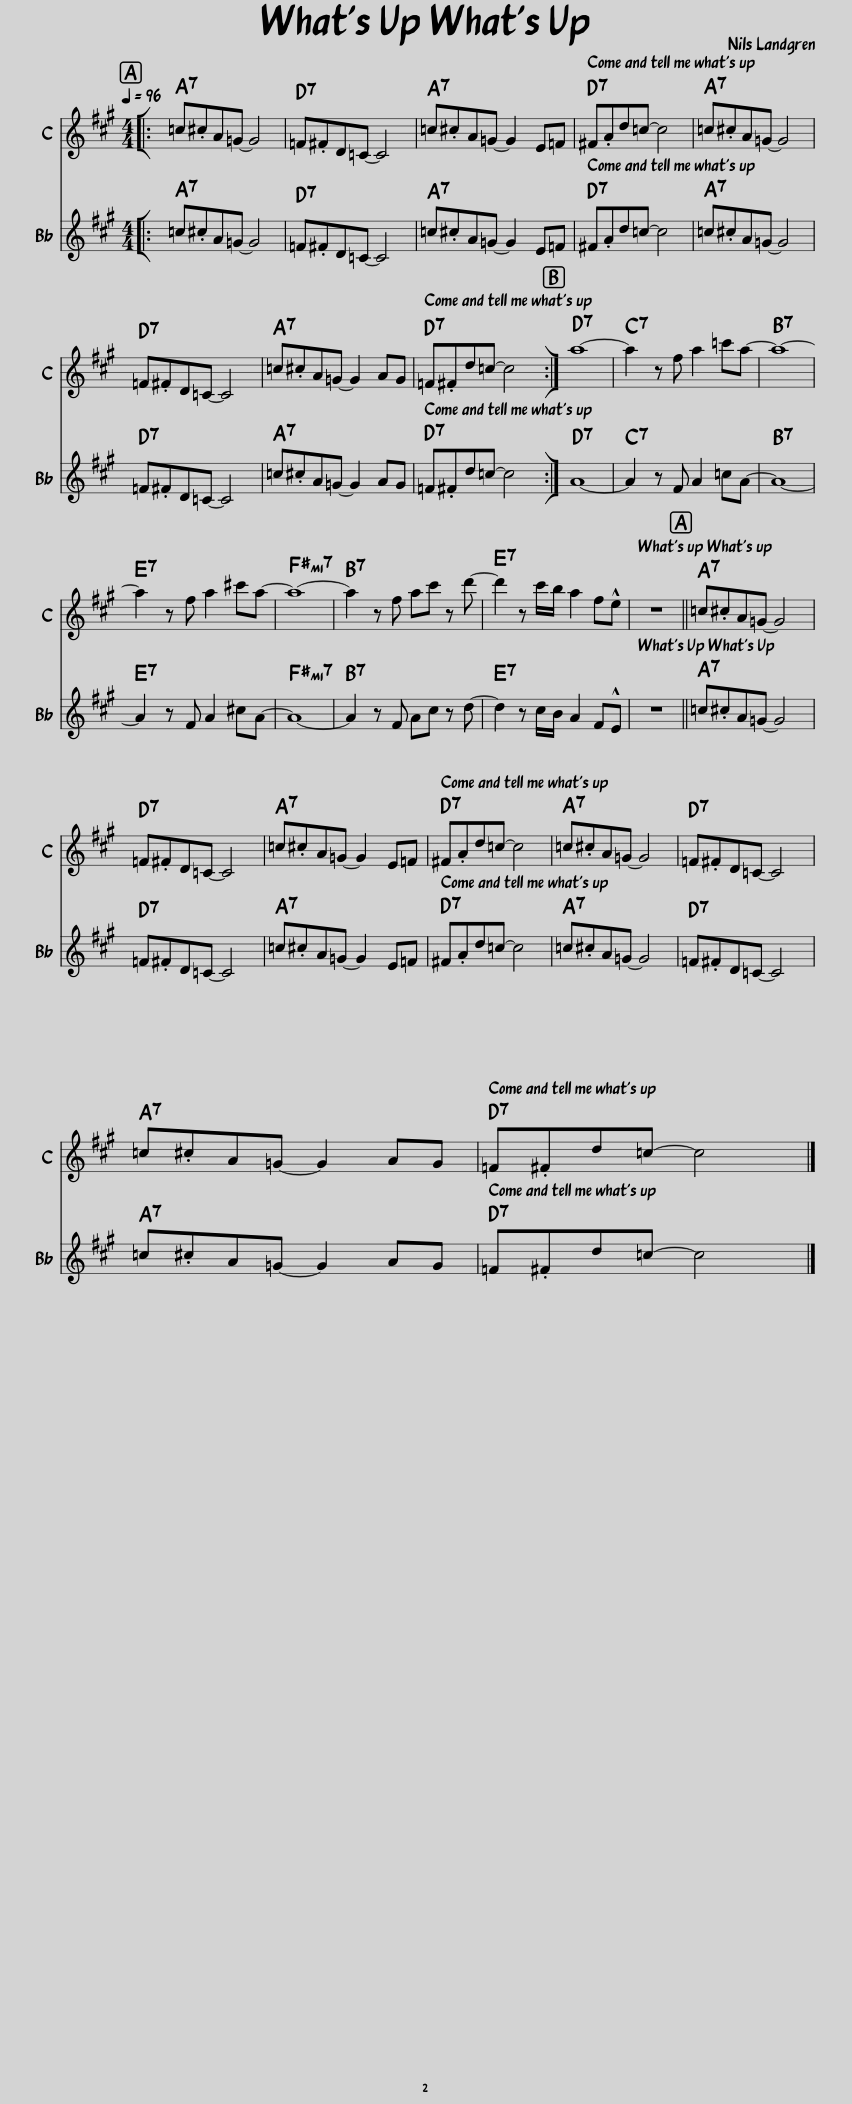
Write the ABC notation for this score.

X:1
%%score 1 2
L:1/8
Q:1/4=96
M:4/4
I:linebreak $
K:A
V:1 treble
V:2 treble transpose=-2
V:1
|: =c.^cA=G- G4 | =F.^FD=C- C4 | =c.^cA=G- G2 E=F | ^F.Ad=c- c4 | =c.^cA=G- G4 |$ %5
 =F.^FD=C- C4 | =c.^cA=G- G2 AG | =F.^Fd=c- c4 :| a8- | a2 z f a2 =c'a- | %10
 a8- |$ a2 z f a2 ^c'a- | a8- | a2 z f ac' z d'- | d'2 z c'/b/ a2 f!^!e | %15
 z8 || =c.^cA=G- G4 |$ =F.^FD=C- C4 | =c.^cA=G- G2 E=F | ^F.Ad=c- c4 | %20
 =c.^cA=G- G4 | =F.^FD=C- C4 |$ =c.^cA=G- G2 AG | =F.^Fd=c- c4 |] %24
V:2
|: d.^dBA- A4 | =G.^GED- D4 | d.^dBA- A2 F=G | ^G.Bed- d4 | d.^dBA- A4 |$ %5
 =G.^GED- D4 | d.^dBA- A2 BA | =G.^Ged- d4 :| B8- | B2 z G B2 dB- | %10
 B8- |$ B2 z G B2 ^dB- | B8- | B2 z G B^d z e- | e2 z ^d/c/ B2 G!^!F | %15
 z8 || d.^dBA- A4 |$ =G.^GED- D4 | d.^dBA- A2 F=G | ^G.Bed- d4 | %20
 d.^dBA- A4 | =G.^GED- D4 |$ d.^dBA- A2 BA | =G.^Ged- d4 |] %24
